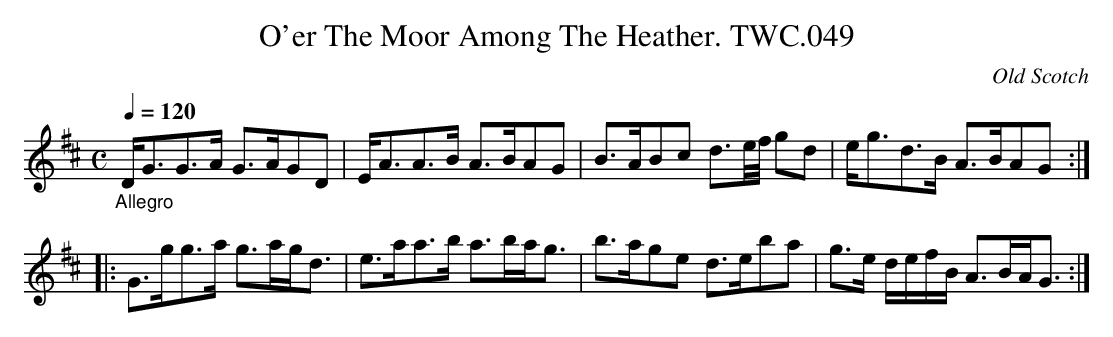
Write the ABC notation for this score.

X:1
T:O'er The Moor Among The Heather. TWC.049
M:C
L:1/8
Q:1/4=120
C:Old Scotch
K:D
"_Allegro"
D<GG>A G>AGD|E<AA>B A>BAG|B>ABc d3/2e//f// gd|e<gd>B A>BAG:|
|:G>gg>a g>ag<d|e>aa>b a>ba<g|b>age d>eba|g>e d/e/f/B/ A>BA<G:|
